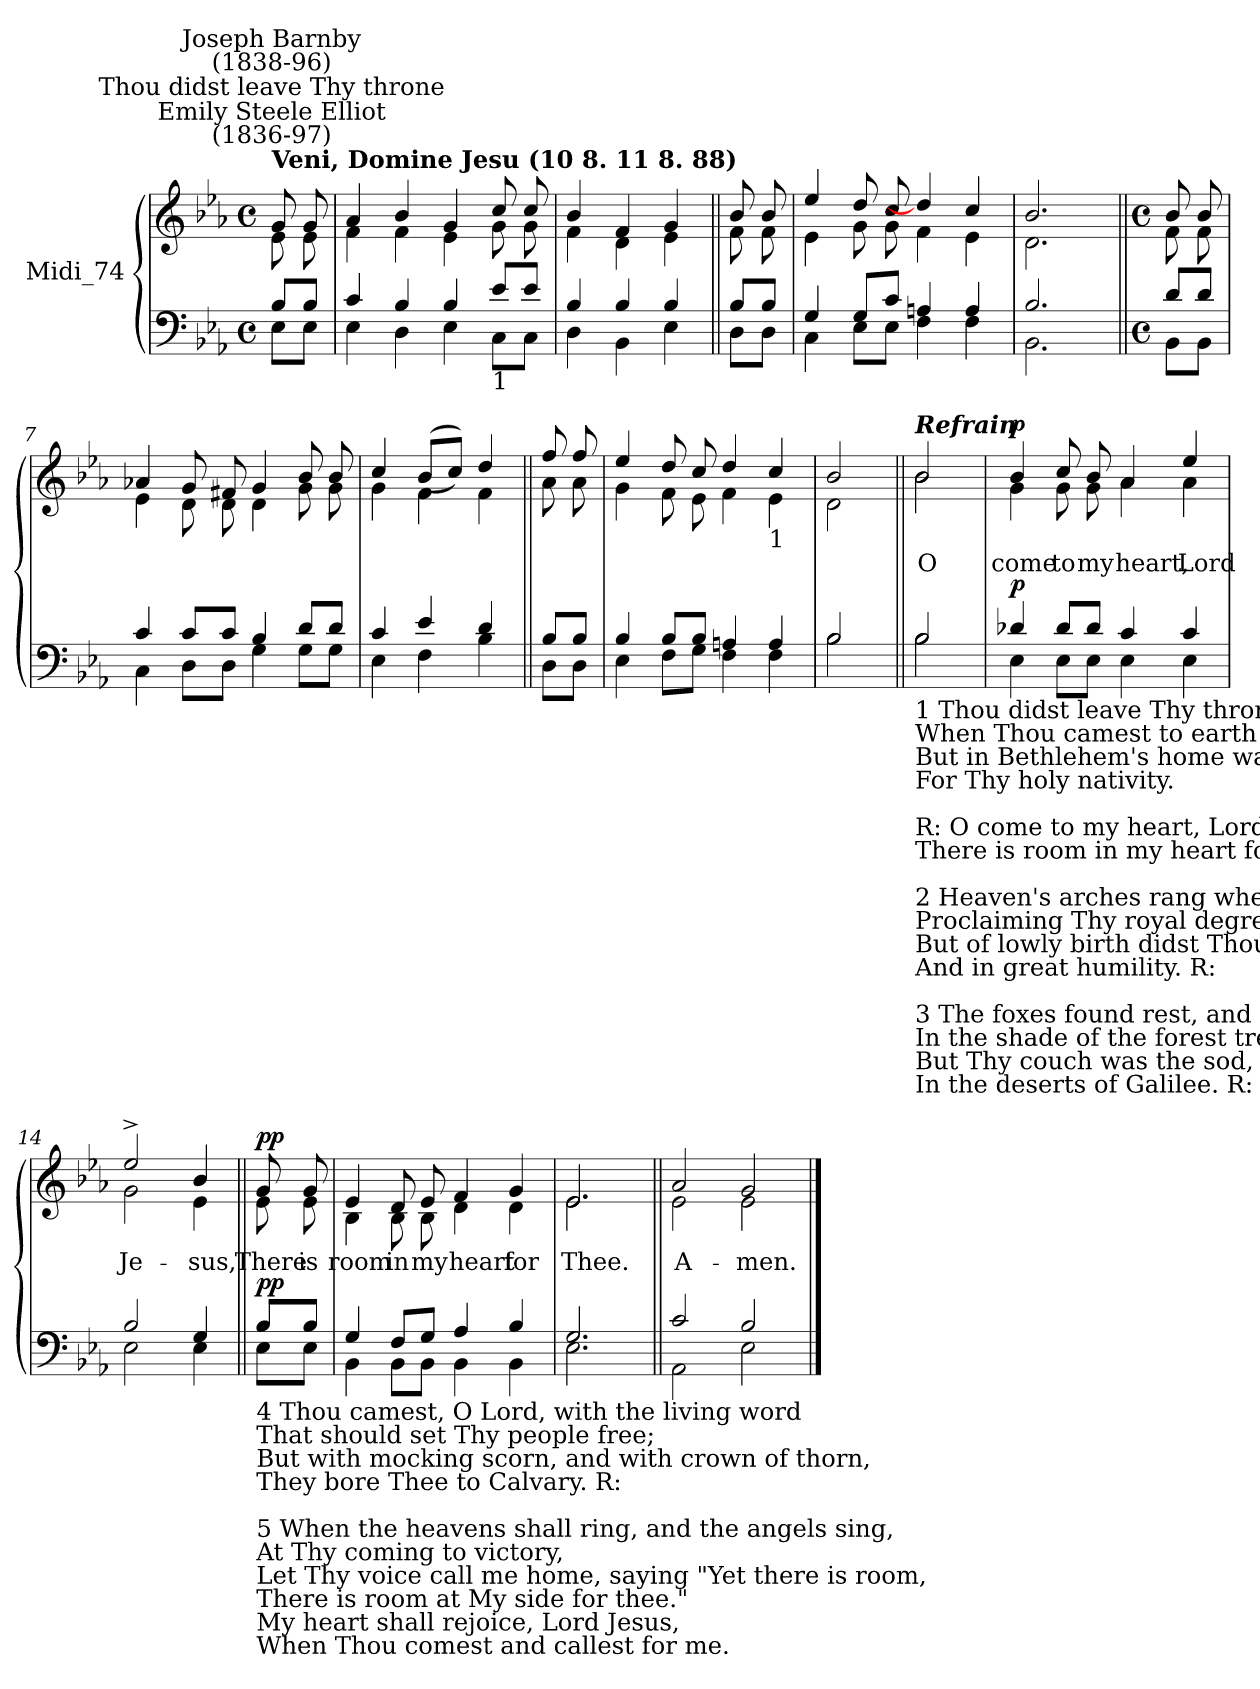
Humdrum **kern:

**kern	**dynam	**kern	**text	**dynam
*part2	*part2	*part1	*part1	*part1
*staff2	*staff2	*staff1	*staff1	*staff1
*I"Midi_74	*	*I"Midi_74	*	*
*clefF4	*	*clefG2	*	*
*k[b-e-a-]	*	*k[b-e-a-]	*	*
*E-:	*	*E-:	*	*
*M4/4	*	*M4/4	*	*
*met(c)	*	*met(c)	*	*
=	=	=	=	=
*^	*	*^	*	*
!	!	!	!LO:TX:a:B:t=Veni, Domine Jesu (10 8. 11 8. 88)	!	!	!
!	!	!	!LO:TX:a:cj:t=Emily Steele Elliot\n(1836-97)	!	!	!
!	!	!	!LO:TX:a:cj:t=Thou didst leave Thy throne	!	!	!
!	!	!	!LO:TX:a:cj:t=Joseph Barnby\n(1838-96)	!	!	!
8B-/L	8E-\L	.	8g/	8e-\	.	.
8B-/J	8E-\J	.	8g/	8e-\	.	.
=1	=1	=1	=1	=1	=1	=1
4c/	4E-\	.	4a-/	4f\	.	.
4B-/	4D\	.	4b-/	4f\	.	.
4B-/	4E-\	.	4g/	4e-\	.	.
!LO:TX:b:t=1	!	!	!	!	!	!
8e-/L	8C\L	.	8cc/	8g\	.	.
8e-/J	8C\J	.	8cc/	8g\	.	.
=2	=2	=2	=2	=2	=2	=2
4B-/	4D\	.	4b-/	4f\	.	.
4B-/	4BB-\	.	4f/	4d\	.	.
4B-/	4E-\	.	4g/	4e-\	.	.
=3||	=3||	=3||	=3||	=3||	=3||	=3||
8B-/L	8D\L	.	8b-/	8f\	.	.
8B-/J	8D\J	.	8b-/	8f\	.	.
=4	=4	=4	=4	=4	=4	=4
4G/	4C\	.	4ee-/	4e-\	.	.
8G/L	8E-\L	.	8dd/	8g\	.	.
8c/J	8E-\J	.	8cc/	8g\	.	.
4An/	4F\	.	4dd/]	4f\	.	.
4A/	4F\	.	4cc/	4e-\	.	.
=5	=5	=5	=5	=5	=5	=5
2.B-/	2.BB-\	.	2.b-/	2.d\	.	.
!!LO:LB:g=z	!!
=6||	=6||	=6||	=6||	=6||	=6||	=6||
*M4/4	*	*	*M4/4	*	*	*
*met(c)	*	*	*met(c)	*	*	*
8d/L	8BB-\L	.	8b-/	8f\	.	.
8d/J	8BB-\J	.	8b-/	8f\	.	.
=7	=7	=7	=7	=7	=7	=7
4c/	4C\	.	4a-X/	4e-\	.	.
8c/L	8D\L	.	8g/	8d\	.	.
8c/J	8D\J	.	8f#X/	8d\	.	.
4B-/	4G\	.	4g/	4d\	.	.
8d/L	8G\L	.	8b-/	8g\	.	.
8d/J	8G\J	.	8b-/	8g\	.	.
=8	=8	=8	=8	=8	=8	=8
4c/	4E-\	.	4cc/	4g\	.	.
4e-/	4F\	.	(>(>8b-/L	4f\	.	.
.	.	.	8cc/J))	.	.	.
4d/	4B-\	.	4dd/	4f\	.	.
=9||	=9||	=9||	=9||	=9||	=9||	=9||
8B-/L	8D\L	.	8ff/	8a-\	.	.
8B-/J	8D\J	.	8ff/	8a-\	.	.
=10	=10	=10	=10	=10	=10	=10
4B-/	4E-\	.	4ee-/	4g\	.	.
8B-/L	8F\L	.	8dd/	8f\	.	.
8B-/J	8G\J	.	8cc/	8e-\	.	.
4An/	4F\	.	4dd/	4f\	.	.
!	!	!	!LO:TX:b:t=1	!	!	!
4A/	4F\	.	4cc/	4e-\	.	.
=11	=11	=11	=11	=11	=11	=11
2B-/	2B-\	.	2b-/	2d\	.	.
!!LO:LB:g=z	!!
=12||	=12||	=12||	=12||	=12||	=12||	=12||
!	!	!	!LO:TX:a:Bi:t=Refrain	!	!	!
!LO:TX:b:t=1 Thou didst leave Thy throne and Thy kingly crown,\nWhen Thou camest to earth for me;\nBut in Bethlehem's home was there found no room\nFor Thy holy nativity.\n\nR&colon; O come to my heart, Lord Jesus,\nThere is room in my heart for Thee.\n\n2 Heaven's arches rang when the angels sang,\nProclaiming Thy royal degree;\nBut of lowly birth didst Thou come to earth,\nAnd in great humility. R&colon;\n\n3 The foxes found rest, and the birds their nest\nIn the shade of the forest tree;\nBut Thy couch was the sod, O Thou Son of God,\nIn the deserts of Galilee. R&colon;	!	!	!	!	!	!
!	!	!	!	!	!LO:LY:b	!
2B-/	2B-\	.	2b-/	2b-\	O	.
=13	=13	=13	=13	=13	=13	=13
!	!	!LO:DY:a	!	!	!LO:LY:b	!LO:DY:b
4d-X/	4E-\	p	4b-/	4g\	come	p
!	!	!	!	!	!LO:LY:b	!
8d-/L	8E-\L	.	8cc/	8g\	to	.
!	!	!	!	!	!LO:LY:b	!
8d-/J	8E-\J	.	8b-/	8g\	my	.
!	!	!	!	!	!LO:LY:b	!
4c/	4E-\	.	4a-/	4a-\	heart,	.
!	!	!	!	!	!LO:LY:b	!
4c/	4E-\	.	4ee-/	4a-\	Lord	.
=14	=14	=14	=14	=14	=14	=14
!	!	!	!	!	!LO:LY:b	!
2B-/	2E-\	.	2ee-^/	2g\	Je-	.
!	!	!	!	!	!LO:LY:b	!
4G/	4E-\	.	4b-/	4e-\	-sus,	.
=15||	=15||	=15||	=15||	=15||	=15||	=15||
!LO:TX:b:t=4 Thou camest, O Lord, with the living word\nThat should set Thy people free;\nBut with mocking scorn, and with crown of thorn,\nThey bore Thee to Calvary. R&colon;\n\n5 When the heavens shall ring, and the angels sing,\nAt Thy coming to victory,\nLet Thy voice call me home, saying "Yet there is room,\nThere is room at My side for thee."\nMy heart shall rejoice, Lord Jesus, \nWhen Thou comest and callest for me.	!	!	!	!	!	!
!	!	!LO:DY:a	!	!	!LO:LY:b	!LO:DY:b
8B-/L	8E-\L	pp	8g/	8e-\	There	pp
!	!	!	!	!	!LO:LY:b	!
8B-/J	8E-\J	.	8g/	8e-\	is	.
=16	=16	=16	=16	=16	=16	=16
!	!	!	!	!	!LO:LY:b	!
4G/	4BB-\	.	4e-/	4B-\	room	.
!	!	!	!	!	!LO:LY:b	!
8F/L	8BB-\L	.	8d/	8B-\	in	.
!	!	!	!	!	!LO:LY:b	!
8G/J	8BB-\J	.	8e-/	8B-\	my	.
!	!	!	!	!	!LO:LY:b	!
4A-/	4BB-\	.	4f/	4d\	heart	.
!	!	!	!	!	!LO:LY:b	!
4B-/	4BB-\	.	4g/	4d\	for	.
=17	=17	=17	=17	=17	=17	=17
!	!	!	!	!	!LO:LY:b	!
2.G/	2.E-\	.	2.e-/	2.e-\	Thee.	.
=18||	=18||	=18||	=18||	=18||	=18||	=18||
!	!	!	!	!	!LO:LY:b	!
2c/	2AA-\	.	2a-/	2e-\	A-	.
!	!	!	!	!	!LO:LY:b	!
2B-/	2E-\	.	2g/	2e-\	-men.	.
*v	*v	*	*	*	*	*
*	*	*v	*v	*	*
==	==	==	==	==
*-	*-	*-	*-	*-
